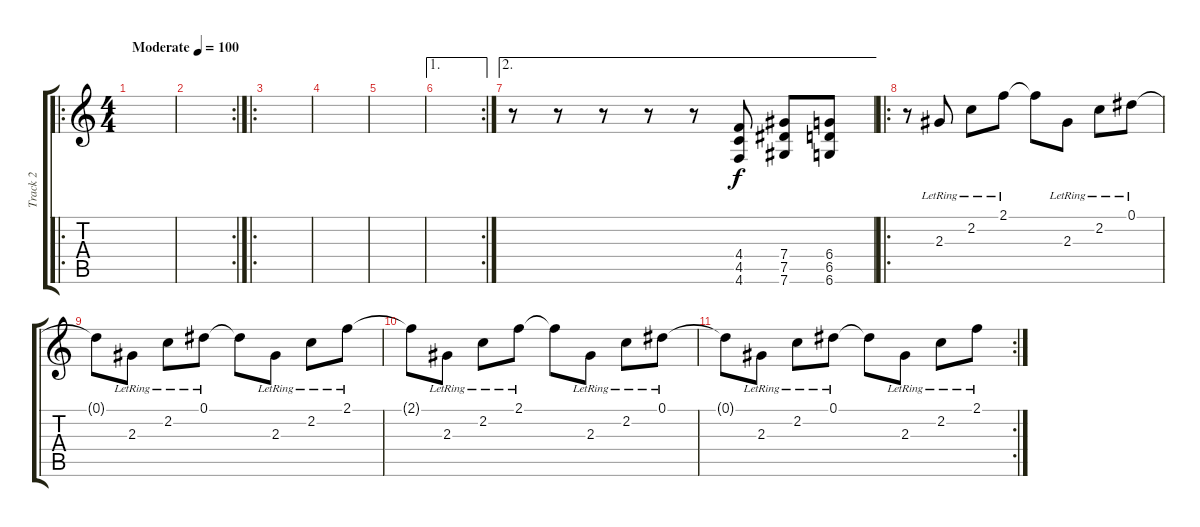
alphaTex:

\track ("Track 2" "Track 2") {instrument electricguitarclean}
\staff {score tabs}
\tuning (Eb4 Bb3 Gb3 Db3 Ab2 Db2) {hide}
\ro
\ts (4 4)
\tempo (100 "Moderate")
\clef g2
\ks c
|
\rc 2
|
\ro
|
|
|
\ae 1
\rc 2
|
\ae 2
r.8 r.8 r.8 r.8 r.8 (4.4 4.5 4.6).8 (7.4 7.5 7.6).8 (6.4 6.5 6.6).8 |
\ro
r.8 2.3{lr}.8 2.2{lr}.8 2.1{lr}.8 2.1{t}.8 2.3{lr}.8 2.2{lr}.8 0.1{lr}.8 |
0.1{t}.8 2.3{lr}.8 2.2{lr}.8 0.1{lr}.8 0.1{t}.8 2.3{lr}.8 2.2{lr}.8 2.1{lr}.8 |
2.1{t}.8 2.3{lr}.8 2.2{lr}.8 2.1{lr}.8 2.1{t}.8 2.3{lr}.8 2.2{lr}.8 0.1{lr}.8 |
\rc 2
0.1{t}.8 2.3{lr}.8 2.2{lr}.8 0.1{lr}.8 0.1{t}.8 2.3{lr}.8 2.2{lr}.8 2.1{lr}.8
